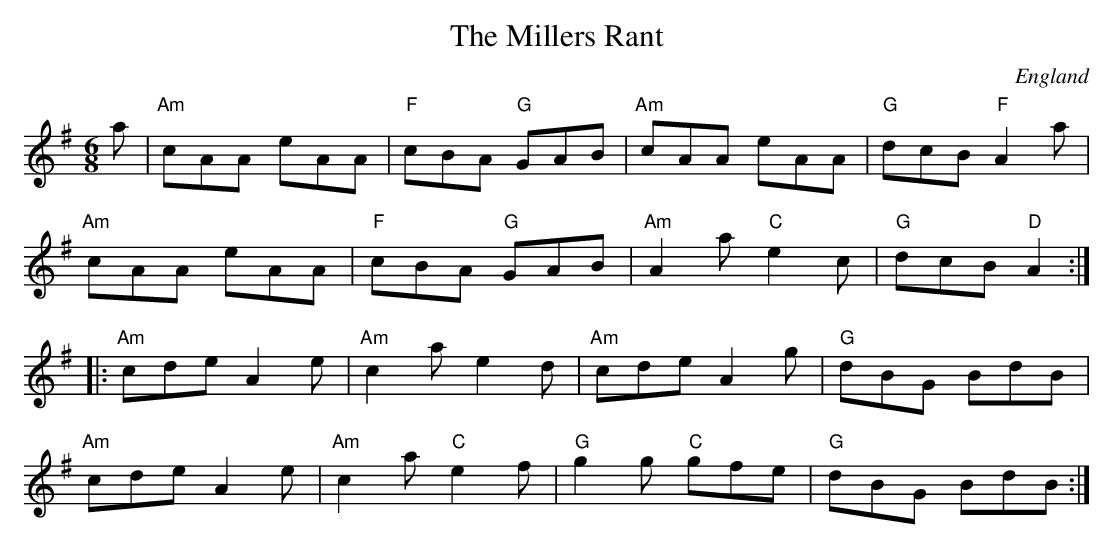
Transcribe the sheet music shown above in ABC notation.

X:1
T:Millers Rant, The
O:England
M:6/8
L:1/8
K:G
a|\
"Am"cAA eAA|"F"cBA "G"GAB|\
"Am"cAA eAA|"G"dcB "F"A2 a|
"Am"cAA eAA|"F"cBA "G"GAB|\
"Am"A2 a "C"e2c|"G"dcB "D"A2:|
|:"Am"cde A2 e|"Am"c2 a e2 d|\
"Am"cde A2 g|"G"dBG BdB|
"Am"cde A2 e|"Am"c2 a "C"e2 f|\
"G"g2 g "C"gfe|"G"dBG BdB:|
